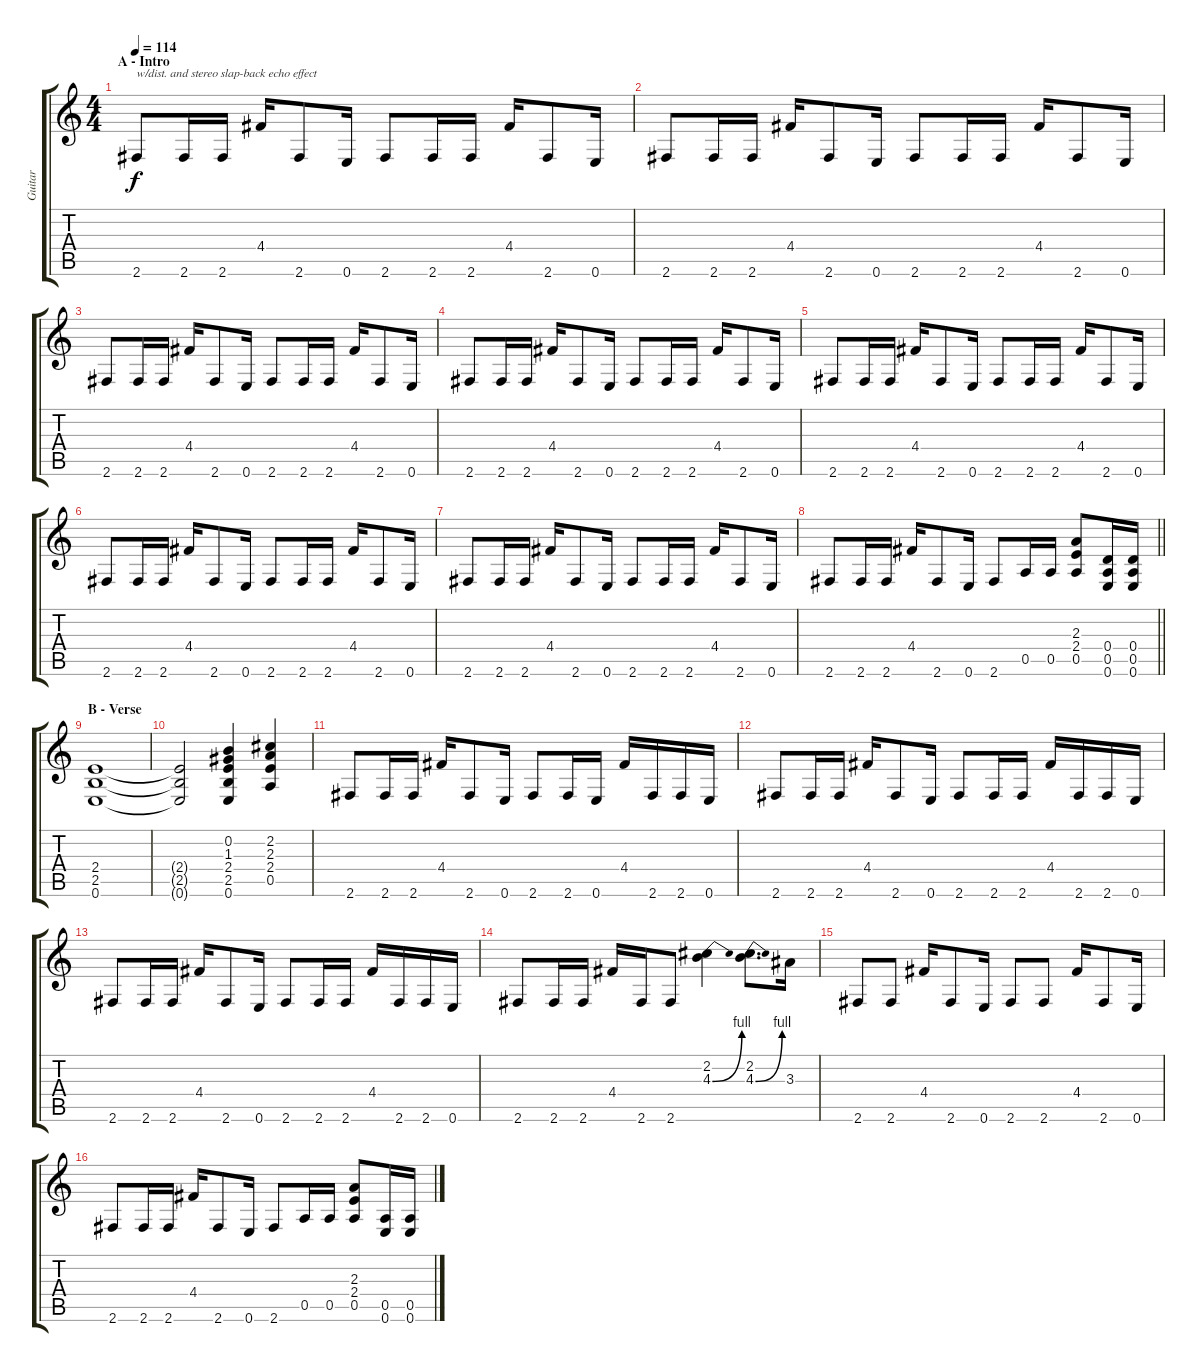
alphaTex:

\track ("Guitar" "Guitar") {instrument distortionguitar}
\staff {score tabs}
\tuning (E4 B3 G3 D3 A2 E2) {hide}
\ts (4 4)
\section ("" "A - Intro")
\tempo 114
\clef g2
\ks c
2.6.8{txt "w/dist. and stereo slap-back echo effect" dy f instrument distortionguitar} 2.6.16 2.6.16 4.4.16 2.6.8 0.6.16 2.6.8 2.6.16 2.6.16 4.4.16 2.6.8 0.6.16 |
2.6.8 2.6.16 2.6.16 4.4.16 2.6.8 0.6.16 2.6.8 2.6.16 2.6.16 4.4.16 2.6.8 0.6.16 |
2.6.8 2.6.16 2.6.16 4.4.16 2.6.8 0.6.16 2.6.8 2.6.16 2.6.16 4.4.16 2.6.8 0.6.16 |
2.6.8 2.6.16 2.6.16 4.4.16 2.6.8 0.6.16 2.6.8 2.6.16 2.6.16 4.4.16 2.6.8 0.6.16 |
2.6.8 2.6.16 2.6.16 4.4.16 2.6.8 0.6.16 2.6.8 2.6.16 2.6.16 4.4.16 2.6.8 0.6.16 |
2.6.8 2.6.16 2.6.16 4.4.16 2.6.8 0.6.16 2.6.8 2.6.16 2.6.16 4.4.16 2.6.8 0.6.16 |
2.6.8 2.6.16 2.6.16 4.4.16 2.6.8 0.6.16 2.6.8 2.6.16 2.6.16 4.4.16 2.6.8 0.6.16 |
\barLineRight lightlight
2.6.8 2.6.16 2.6.16 4.4.16 2.6.8 0.6.16 2.6.8 0.5.16 0.5.16 (2.3 2.4 0.5).8 (0.4 0.5 0.6).16 (0.4 0.5 0.6).16 |
\section ("" "B - Verse")
(2.4 2.5 0.6).1 |
(2.4{t} 2.5{t} 0.6{t}).2 (0.2 1.3 2.4 2.5 0.6).4 (2.2 2.3 2.4 0.5).4 |
2.6.8 2.6.16 2.6.16 4.4.16 2.6.8 0.6.16 2.6.8 2.6.16 0.6.16 4.4.16 2.6.16 2.6.16 0.6.16 |
2.6.8 2.6.16 2.6.16 4.4.16 2.6.8 0.6.16 2.6.8 2.6.16 2.6.16 4.4.16 2.6.16 2.6.16 0.6.16 |
2.6.8 2.6.16 2.6.16 4.4.16 2.6.8 0.6.16 2.6.8 2.6.16 2.6.16 4.4.16 2.6.16 2.6.16 0.6.16 |
2.6.8 2.6.16 2.6.16 4.4.16 2.6.16 2.6.8 (2.2 4.3{be (bend 0 0 60 4)}).4 (2.2 4.3{be (bend 0 0 60 4)}).8{d} 3.3.16 |
2.6.8 2.6.8 4.4.16 2.6.8 0.6.16 2.6.8 2.6.8 4.4.16 2.6.8 0.6.16 |
2.6.8 2.6.16 2.6.16 4.4.16 2.6.8 0.6.16 2.6.8 0.5.16 0.5.16 (2.3 2.4 0.5).8 (0.5 0.6).16 (0.5 0.6).16
